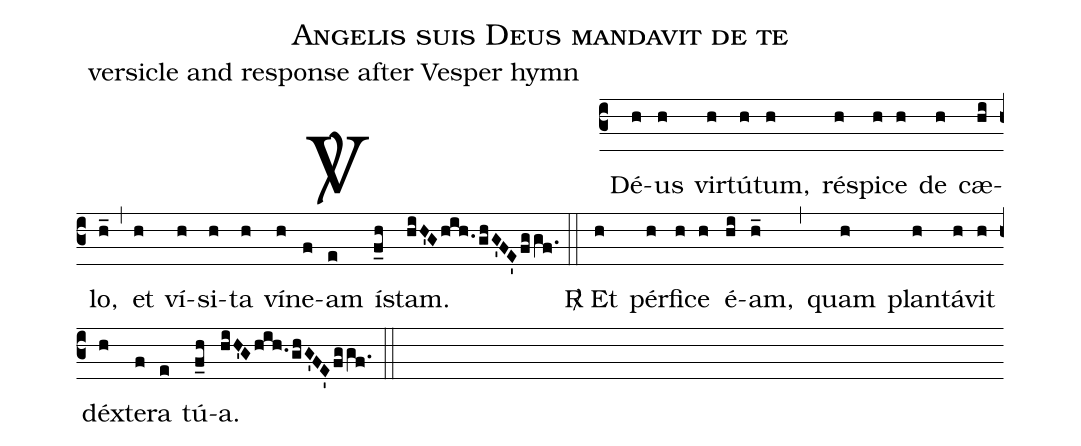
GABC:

name: Angelis suis Deus mandavit de te;
office-part: versicle and response after Vesper hymn Audi, benigne conditor;
def-m1:\ifx\vrlinebreak\undefined\else;
def-m2:\fi;
%%
% The syntax in this part is called gabc. Please refer to http://home.gna.org/gregorio/gabc/#basis

% Déus virtútum, réspice de cælo, et vísita víneam ístam.
% Et pérfice éam, quam plantávit déxtera túa.

% God of hosts, look down from heaven, and visit this vineyard.
% And perfect the same which thy right hand hath planted.

(c3)<sp>V/</sp>~D{é}(h)us(h) vir(h)tú(h)tum,(h) ré(h)spi(h)ce(h) de(h) cæ(hi)lo,(h_) (,) et(h) ví(h)si(h)ta(h) ví(h)ne(f)am(e) í(f_h)stam.(hiH'G/hih.ghG'FE'fg/gf.) (::[em1]Z[em2])
<sp>R/</sp>~Et(h) pér(h)fi(h)ce(h) é(hi)am,(h_) (,) quam(h) plan(h)tá(h)vit(h) déx(h)te(f)ra(e) tú(f_h)a.(hiH'G/hih.ghG'FE'fg/gf.) (::)
